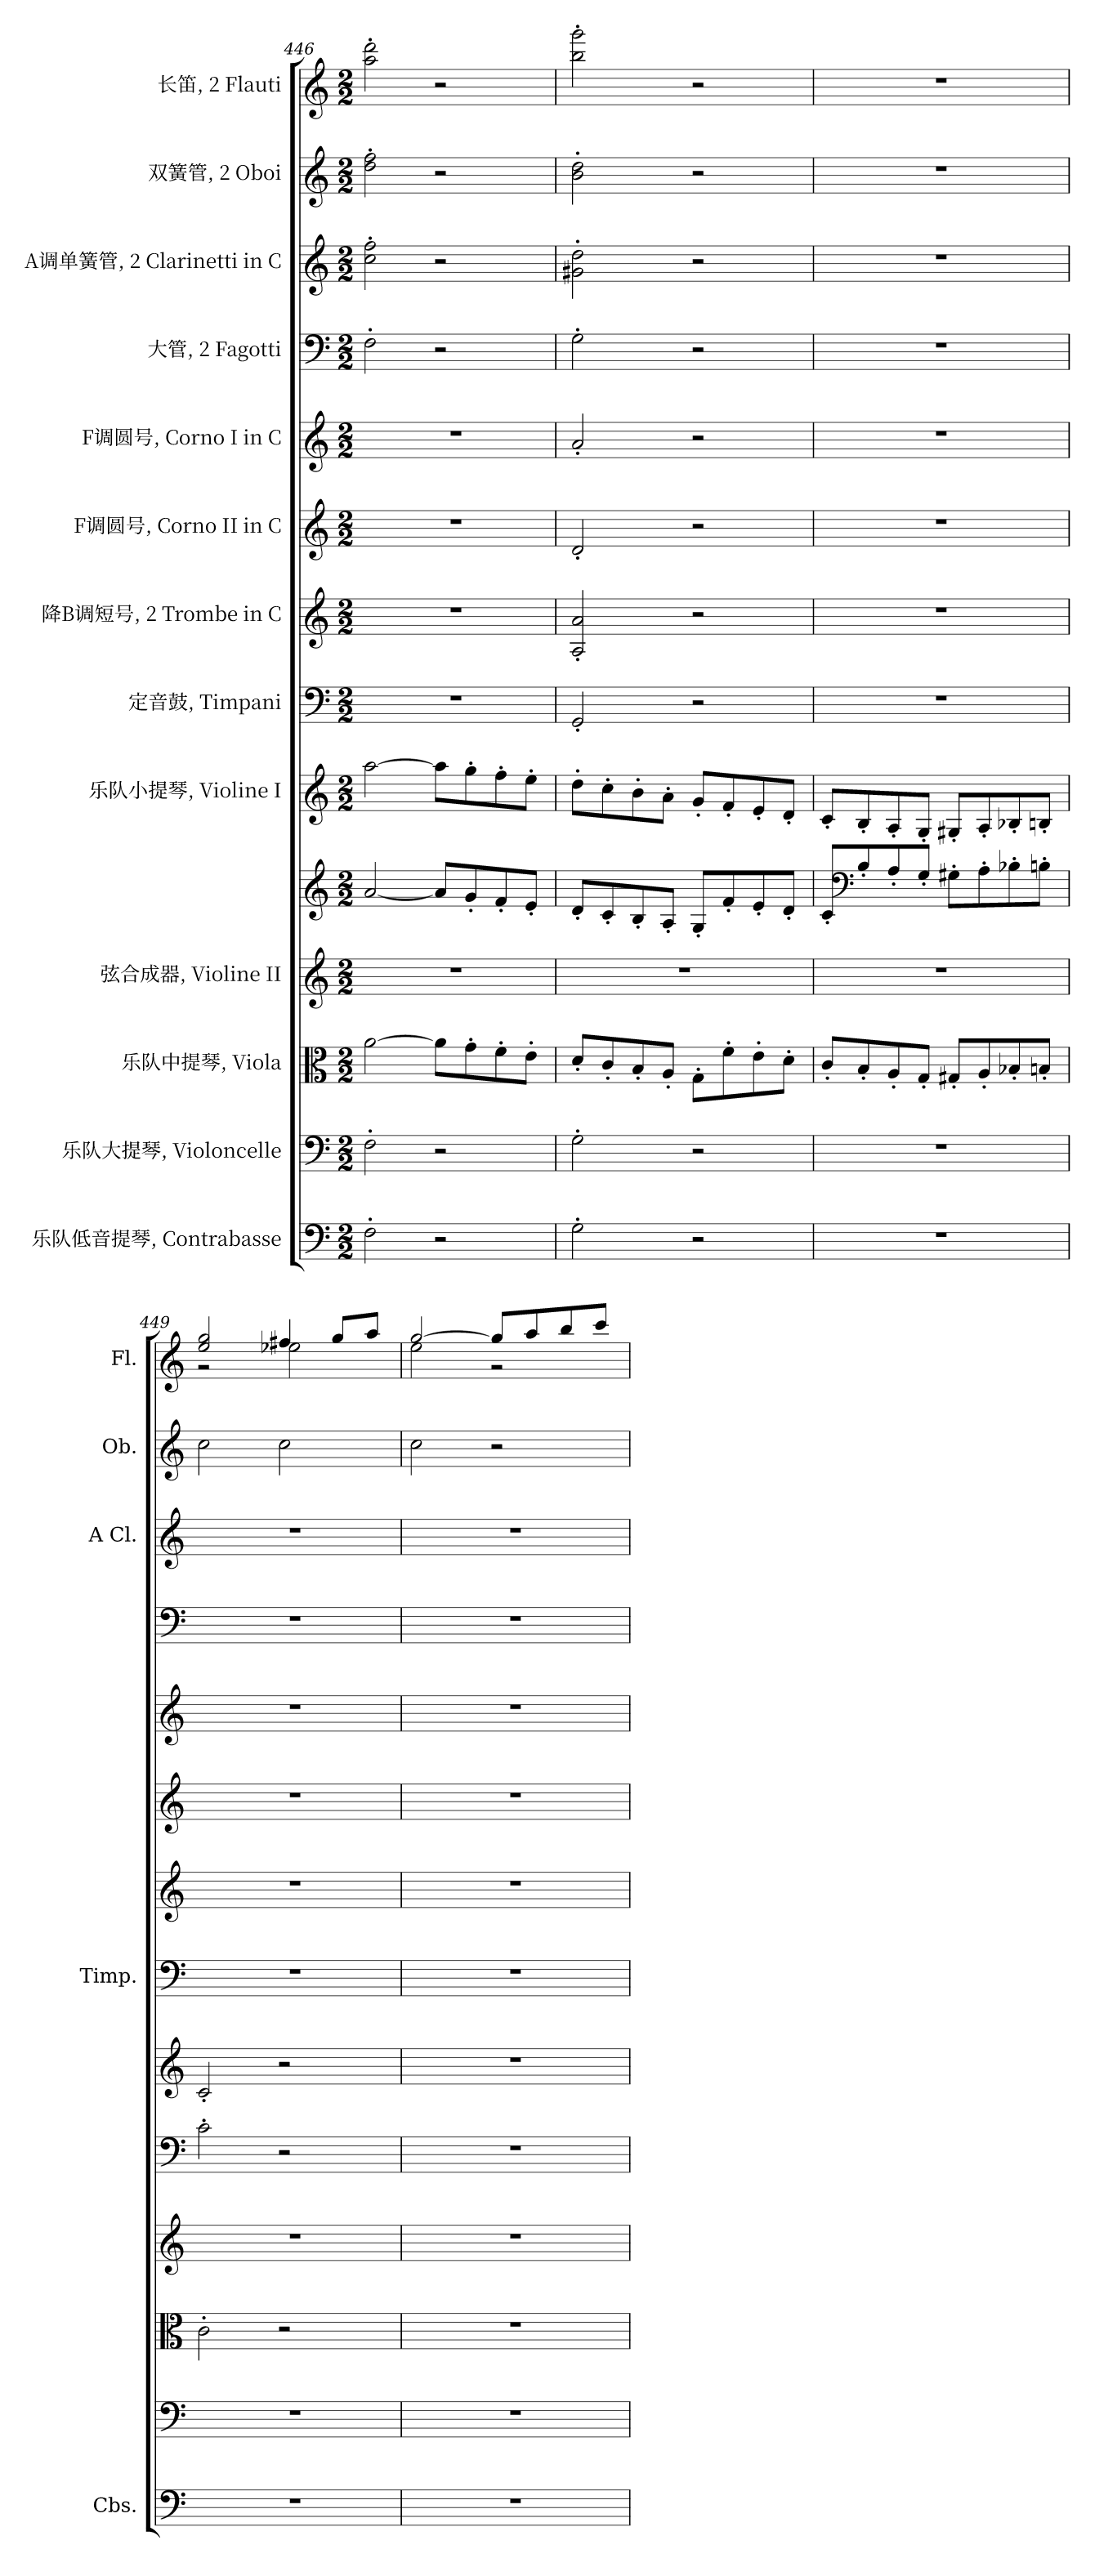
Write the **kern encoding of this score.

**kern	**kern	**kern	**kern	**kern	**kern	**kern	**kern	**kern	**kern	**kern	**kern	**kern	**kern
*part13	*part12	*part11	*part10	*part10	*part9	*part8	*part7	*part6	*part5	*part4	*part3	*part2	*part1
*staff14	*staff13	*staff12	*staff11	*staff10	*staff9	*staff8	*staff7	*staff6	*staff5	*staff4	*staff3	*staff2	*staff1
*I"乐队低音提琴, Contrabasse	*I"乐队大提琴, Violoncelle	*I"乐队中提琴, Viola	*I"弦合成器, Violine II	*	*I"乐队小提琴, Violine I	*I"定音鼓, Timpani	*I"降B调短号, 2 Trombe in C	*I"F调圆号, Corno II in C	*I"F调圆号, Corno I in C	*I"大管, 2 Fagotti	*I"A调单簧管, 2 Clarinetti in C	*I"双簧管, 2 Oboi	*I"长笛, 2 Flauti
*I'Cbs.	*	*	*	*	*	*I'Timp.	*	*	*	*	*I'A Cl.	*I'Ob.	*I'Fl.
!!LO:PB:g=z
*clefF4	*clefF4	*clefC3	*clefG2	*clefG2	*clefG2	*clefF4	*clefG2	*clefG2	*clefG2	*clefF4	*clefG2	*clefG2	*clefG2
*ITrd7c12	*	*	*	*	*	*	*ITrd1c2	*ITrd4c7	*ITrd4c7	*	*ITrd2c3	*	*
*k[]	*k[]	*k[]	*k[]	*k[]	*k[]	*k[]	*k[b-e-]	*k[b-]	*k[b-]	*k[]	*k[f#c#g#]	*k[]	*k[]
*M2/2	*M2/2	*M2/2	*M2/2	*M2/2	*M2/2	*M2/2	*M2/2	*M2/2	*M2/2	*M2/2	*M2/2	*M2/2	*M2/2
*MM247	*MM247	*MM247	*MM247	*MM247	*MM247	*MM247	*MM247	*MM247	*MM247	*MM247	*MM247	*MM247	*MM247
=446	=446	=446	=446	=446	=446	=446	=446	=446	=446	=446	=446	=446	=446
2FF'\	2F'\	[2a\	1r	[2a/	[2aa\	1r	1r	1r	1r	2F'\	2a\' 2dd\'	2dd\' 2ff\'	2aa\' 2ddd\'
*	*	*	*	*	*	*	*	*	*	*	*	*	*MM262
2r	2r	8a\L]	.	8a/L]	8aa\L]	.	.	.	.	2r	2r	2r	2r
.	.	8g'\	.	8g'/	8gg'\	.	.	.	.	.	.	.	.
.	.	8f'\	.	8f'/	8ff'\	.	.	.	.	.	.	.	.
.	.	8e'\J	.	8e'/J	8ee'\J	.	.	.	.	.	.	.	.
=447	=447	=447	=447	=447	=447	=447	=447	=447	=447	=447	=447	=447	=447
*	*	*	*	*	*	*	*	*	*	*	*	*	*MM247
2GG'\	2G'\	8d'/L	1r	8d'/L	8dd'\L	2GG'/	2G/' 2g/'	2G'/	2d'/	2G'\	2e#X\' 2b\'	2b\' 2dd\'	2bb\' 2ggg\'
.	.	8c'/	.	8c'/	8cc'\	.	.	.	.	.	.	.	.
.	.	8B'/	.	8B'/	8b'\	.	.	.	.	.	.	.	.
.	.	8A'/J	.	8A'/J	8a'\J	.	.	.	.	.	.	.	.
*	*	*	*	*	*	*	*	*	*	*	*	*	*MM262
2r	2r	8G'\L	.	8G'/L	8g'/L	2r	2r	2r	2r	2r	2r	2r	2r
.	.	8f'\	.	8f'/	8f'/	.	.	.	.	.	.	.	.
.	.	8e'\	.	8e'/	8e'/	.	.	.	.	.	.	.	.
.	.	8d'\J	.	8d'/J	8d'/J	.	.	.	.	.	.	.	.
=448	=448	=448	=448	=448	=448	=448	=448	=448	=448	=448	=448	=448	=448
*	*	*	*	*	*	*	*	*	*	*	*	*	*MM247
1r	1r	8c'/L	1r	8c'/L	8c'/L	1r	1r	1r	1r	1r	1r	1r	1r
*	*	*	*	*clefF4	*	*	*	*	*	*	*	*	*
.	.	8B'/	.	8B'/	8B'/	.	.	.	.	.	.	.	.
.	.	8A'/	.	8A'/	8A'/	.	.	.	.	.	.	.	.
.	.	8G'/J	.	8G'/J	8G'/J	.	.	.	.	.	.	.	.
.	.	8G#X'/L	.	8G#X'\L	8G#X'/L	.	.	.	.	.	.	.	.
.	.	8A'/	.	8A'\	8A'/	.	.	.	.	.	.	.	.
.	.	8B-X'/	.	8B-X'\	8B-X'/	.	.	.	.	.	.	.	.
.	.	8Bn'/J	.	8Bn'\J	8Bn'/J	.	.	.	.	.	.	.	.
=449	=449	=449	=449	=449	=449	=449	=449	=449	=449	=449	=449	=449	=449
*	*	*	*	*	*	*	*	*	*	*	*	*	*MM247
*	*	*	*	*	*	*	*	*	*	*	*	*	*^
1r	1r	2c'\	1r	2c'\	2c'/	1r	1r	1r	1r	1r	1r	2cc\	2ee/ 2gg/	2r
*	*	*	*	*	*	*	*	*	*	*	*	*	*MM262	*
.	.	2r	.	2r	2r	.	.	.	.	.	.	2cc\	4ff#X/	2ee-X\
.	.	.	.	.	.	.	.	.	.	.	.	.	8gg/L	.
.	.	.	.	.	.	.	.	.	.	.	.	.	8aa/J	.
!!LO:PB:g=z	!!
=450	=450	=450	=450	=450	=450	=450	=450	=450	=450	=450	=450	=450	=450	=450
*	*	*	*	*	*	*	*	*	*	*	*	*	*MM247	*
1r	1r	1r	1r	1r	1r	1r	1r	1r	1r	1r	1r	2cc\	[2gg/	2ee\
*	*	*	*	*	*	*	*	*	*	*	*	*	*MM262	*
.	.	.	.	.	.	.	.	.	.	.	.	2r	8gg/L]	2r
.	.	.	.	.	.	.	.	.	.	.	.	.	8aa/	.
.	.	.	.	.	.	.	.	.	.	.	.	.	8bb/	.
.	.	.	.	.	.	.	.	.	.	.	.	.	8ccc/J	.
*	*	*	*	*	*	*	*	*	*	*	*	*	*v	*v
=	=	=	=	=	=	=	=	=	=	=	=	=	=
*-	*-	*-	*-	*-	*-	*-	*-	*-	*-	*-	*-	*-	*-
